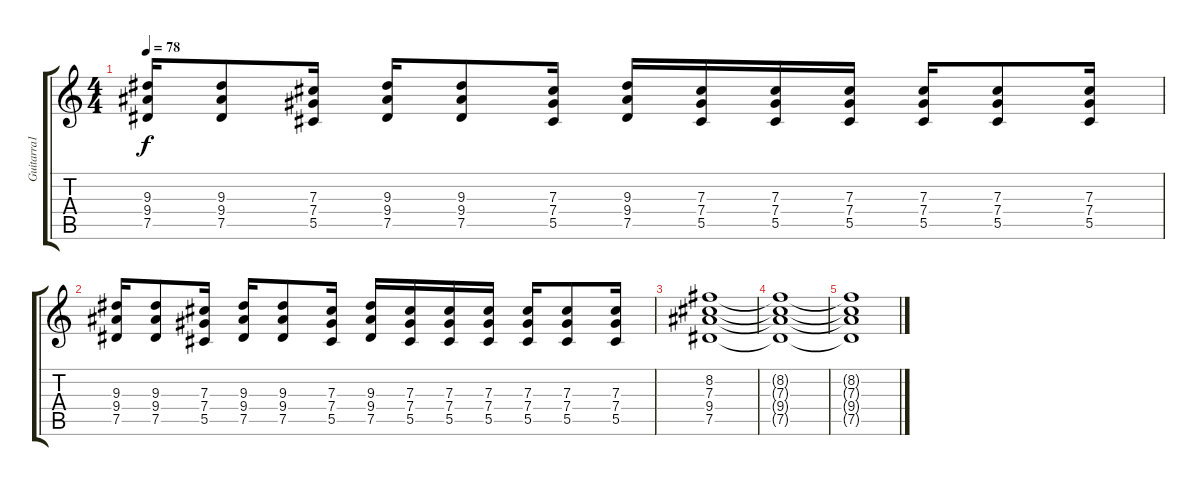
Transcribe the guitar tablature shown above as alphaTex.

\track ("Guitarra1" "Guitarra1") {instrument overdrivenguitar}
\staff {score tabs}
\tuning (Eb4 Bb3 Gb3 Db3 Ab2 Eb2) {hide}
\ts (4 4)
\tempo 78
\clef g2
\ks c
(9.3 9.4 7.5).16{dy f} (9.3 9.4 7.5).8 (7.3 7.4 5.5).16 (9.3 9.4 7.5).16 (9.3 9.4 7.5).8 (7.3 7.4 5.5).16 (9.3 9.4 7.5).16 (7.3 7.4 5.5).16 (7.3 7.4 5.5).16 (7.3 7.4 5.5).16 (7.3 7.4 5.5).16 (7.3 7.4 5.5).8 (7.3 7.4 5.5).16 |
(9.3 9.4 7.5).16 (9.3 9.4 7.5).8 (7.3 7.4 5.5).16 (9.3 9.4 7.5).16 (9.3 9.4 7.5).8 (7.3 7.4 5.5).16 (9.3 9.4 7.5).16 (7.3 7.4 5.5).16 (7.3 7.4 5.5).16 (7.3 7.4 5.5).16 (7.3 7.4 5.5).16 (7.3 7.4 5.5).8 (7.3 7.4 5.5).16 |
(8.2 7.3 9.4 7.5).1 |
(8.2{t} 7.3{t} 9.4{t} 7.5{t}).1 |
(8.2{t} 7.3{t} 9.4{t} 7.5{t}).1
